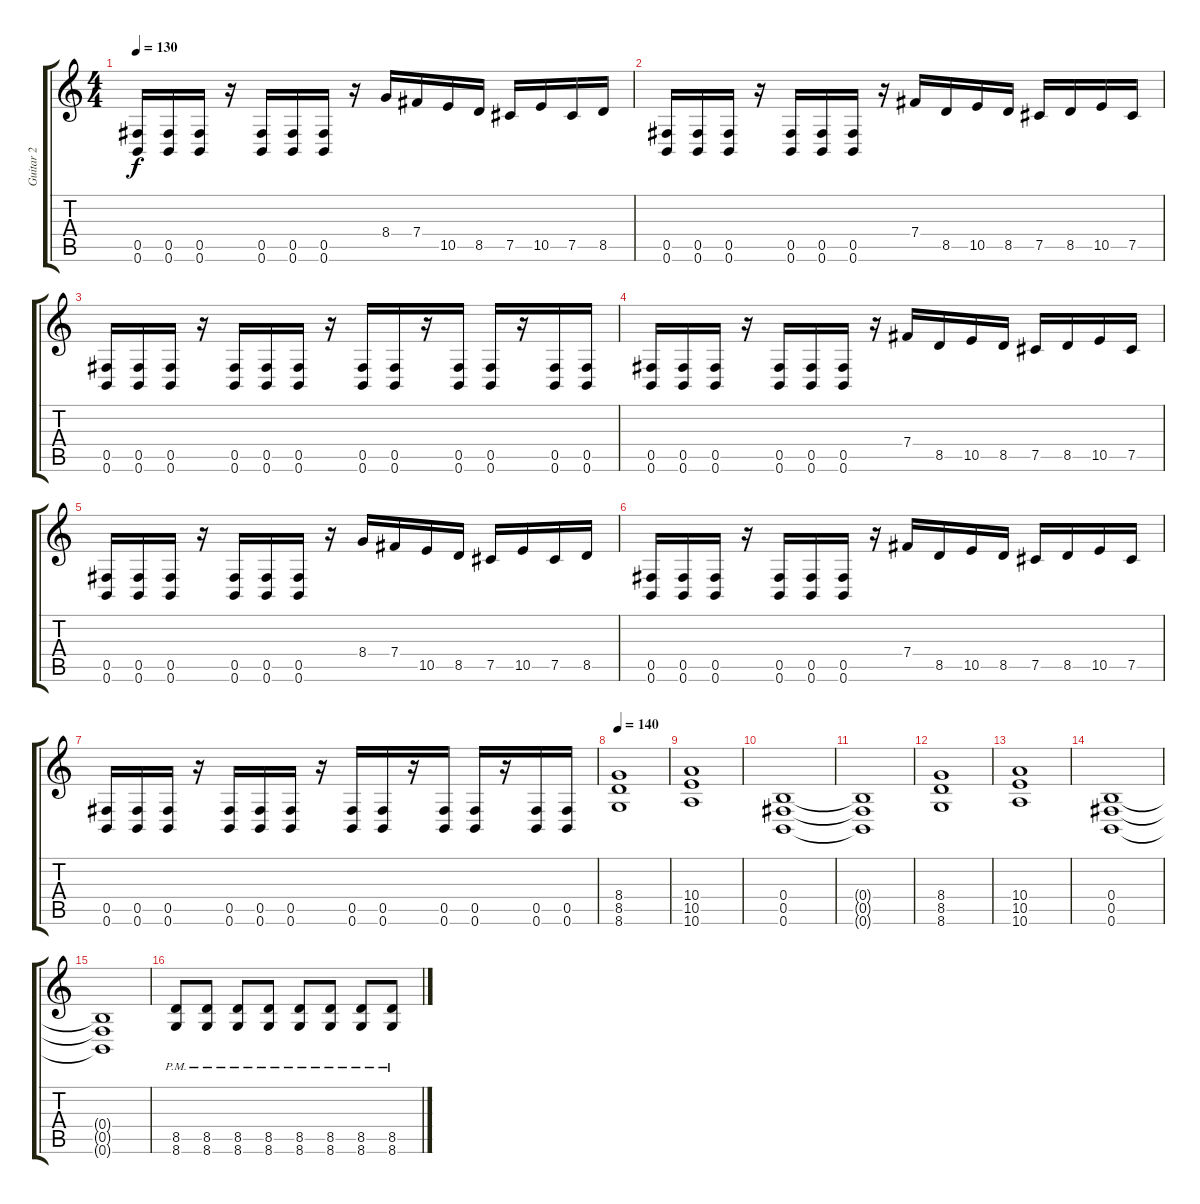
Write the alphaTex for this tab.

\track ("Guitar 2" "Guitar 2") {instrument distortionguitar}
\staff {score tabs}
\tuning (Db4 Ab3 E3 B2 Gb2 B1) {hide}
\ts (4 4)
\tempo 130
\clef g2
\ks c
(0.5 0.6).16{dy f} (0.5 0.6).16 (0.5 0.6).16 r.16 (0.5 0.6).16 (0.5 0.6).16 (0.5 0.6).16 r.16 8.4.16 7.4.16 10.5.16 8.5.16 7.5.16 10.5.16 7.5.16 8.5.16 |
(0.5 0.6).16 (0.5 0.6).16 (0.5 0.6).16 r.16 (0.5 0.6).16 (0.5 0.6).16 (0.5 0.6).16 r.16 7.4.16 8.5.16 10.5.16 8.5.16 7.5.16 8.5.16 10.5.16 7.5.16 |
(0.5 0.6).16 (0.5 0.6).16 (0.5 0.6).16 r.16 (0.5 0.6).16 (0.5 0.6).16 (0.5 0.6).16 r.16 (0.5 0.6).16 (0.5 0.6).16 r.16 (0.5 0.6).16 (0.5 0.6).16 r.16 (0.5 0.6).16 (0.5 0.6).16 |
(0.5 0.6).16 (0.5 0.6).16 (0.5 0.6).16 r.16 (0.5 0.6).16 (0.5 0.6).16 (0.5 0.6).16 r.16 7.4.16 8.5.16 10.5.16 8.5.16 7.5.16 8.5.16 10.5.16 7.5.16 |
(0.5 0.6).16 (0.5 0.6).16 (0.5 0.6).16 r.16 (0.5 0.6).16 (0.5 0.6).16 (0.5 0.6).16 r.16 8.4.16 7.4.16 10.5.16 8.5.16 7.5.16 10.5.16 7.5.16 8.5.16 |
(0.5 0.6).16 (0.5 0.6).16 (0.5 0.6).16 r.16 (0.5 0.6).16 (0.5 0.6).16 (0.5 0.6).16 r.16 7.4.16 8.5.16 10.5.16 8.5.16 7.5.16 8.5.16 10.5.16 7.5.16 |
(0.5 0.6).16 (0.5 0.6).16 (0.5 0.6).16 r.16 (0.5 0.6).16 (0.5 0.6).16 (0.5 0.6).16 r.16 (0.5 0.6).16 (0.5 0.6).16 r.16 (0.5 0.6).16 (0.5 0.6).16 r.16 (0.5 0.6).16 (0.5 0.6).16 |
\tempo 140
(8.4 8.5 8.6).1 |
(10.4 10.5 10.6).1 |
(0.4 0.5 0.6).1 |
(0.4{t} 0.5{t} 0.6{t}).1 |
(8.4 8.5 8.6).1 |
(10.4 10.5 10.6).1 |
(0.4 0.5 0.6).1 |
(0.4{t} 0.5{t} 0.6{t}).1 |
(8.5{pm} 8.6{pm}).8 (8.5{pm} 8.6{pm}).8 (8.5{pm} 8.6{pm}).8 (8.5{pm} 8.6{pm}).8 (8.5{pm} 8.6{pm}).8 (8.5{pm} 8.6{pm}).8 (8.5{pm} 8.6{pm}).8 (8.5{pm} 8.6{pm}).8
